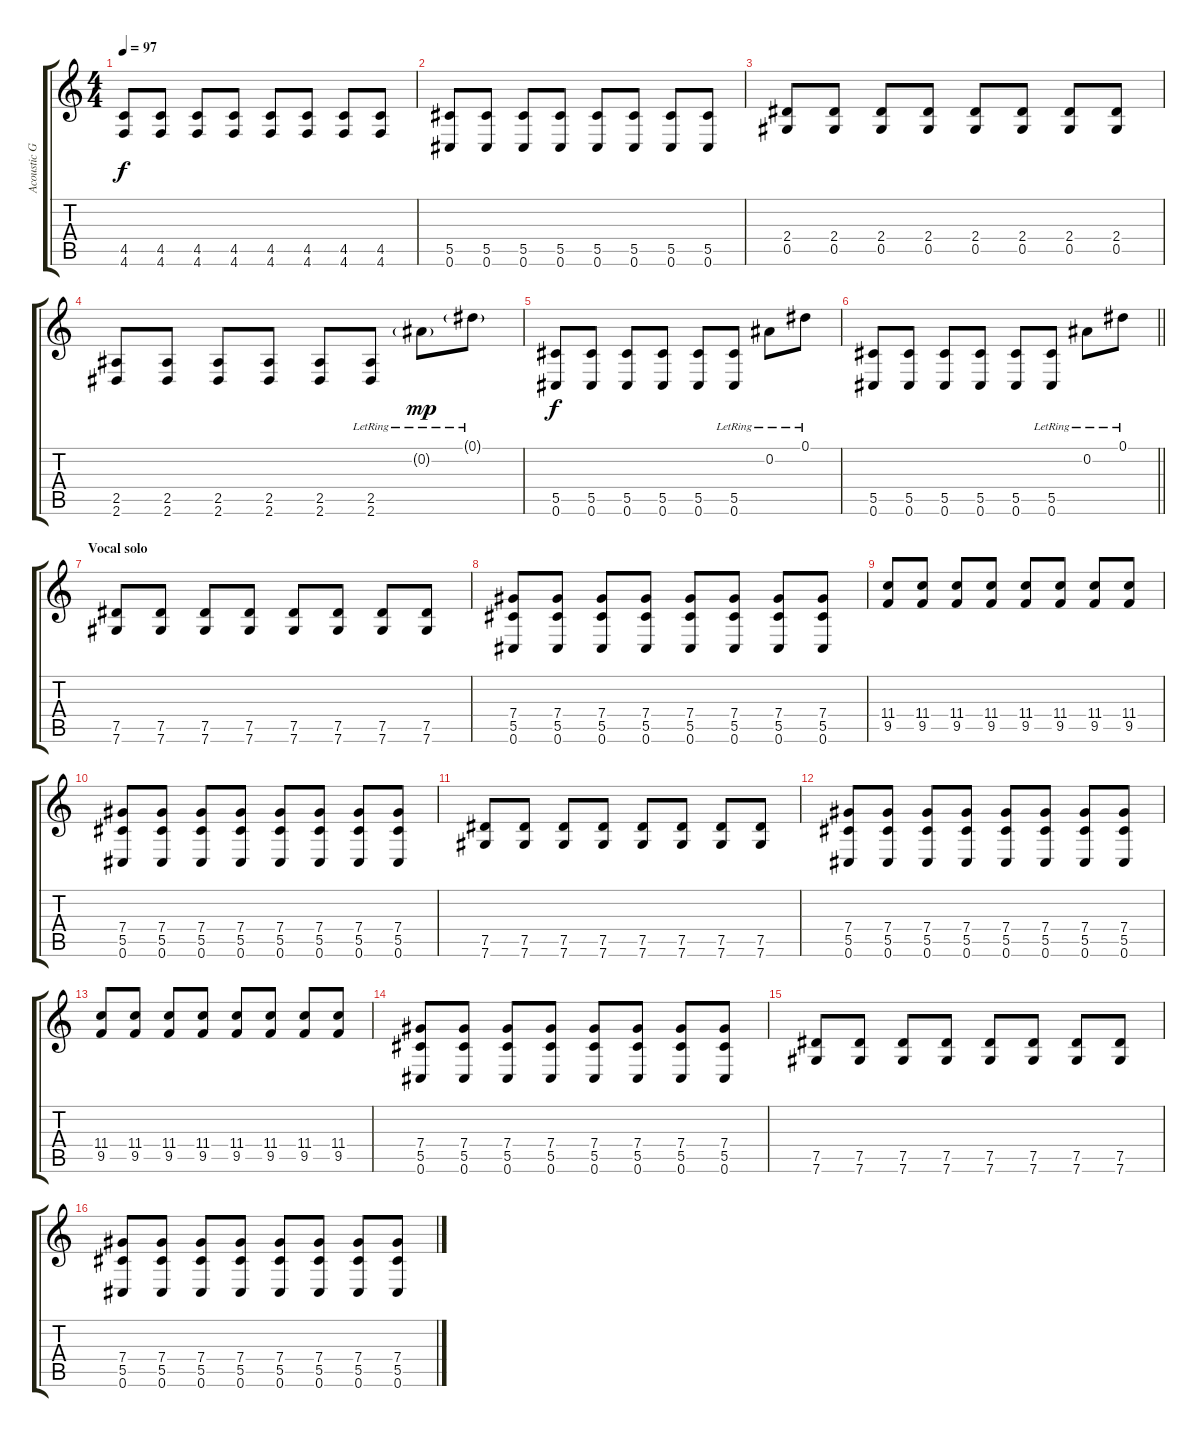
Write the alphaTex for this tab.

\track ("Acoustic Guitar" "Acoustic G") {instrument acousticguitarsteel}
\staff {score tabs}
\tuning (Eb4 Bb3 Gb3 Db3 Ab2 Db2) {hide}
\ts (4 4)
\tempo 97
\clef g2
\ks c
(4.5 4.6).8{dy f} (4.5 4.6).8 (4.5 4.6).8 (4.5 4.6).8 (4.5 4.6).8 (4.5 4.6).8 (4.5 4.6).8 (4.5 4.6).8 |
(5.5 0.6).8 (5.5 0.6).8 (5.5 0.6).8 (5.5 0.6).8 (5.5 0.6).8 (5.5 0.6).8 (5.5 0.6).8 (5.5 0.6).8 |
(2.4 0.5).8 (2.4 0.5).8 (2.4 0.5).8 (2.4 0.5).8 (2.4 0.5).8 (2.4 0.5).8 (2.4 0.5).8 (2.4 0.5).8 |
(2.5 2.6).8 (2.5 2.6).8 (2.5 2.6).8 (2.5 2.6).8 (2.5 2.6).8 (2.5{lr} 2.6{lr}).8 0.2{g lr}.8{dy mp} 0.1{g lr}.8 |
(5.5 0.6).8{dy f} (5.5 0.6).8 (5.5 0.6).8 (5.5 0.6).8 (5.5 0.6).8 (5.5{lr} 0.6{lr}).8 0.2{lr}.8 0.1{lr}.8 |
\barLineRight lightlight
(5.5 0.6).8 (5.5 0.6).8 (5.5 0.6).8 (5.5 0.6).8 (5.5 0.6).8 (5.5{lr} 0.6{lr}).8 0.2{lr}.8 0.1{lr}.8 |
\section ("" "Vocal solo")
(7.5 7.6).8 (7.5 7.6).8 (7.5 7.6).8 (7.5 7.6).8 (7.5 7.6).8 (7.5 7.6).8 (7.5 7.6).8 (7.5 7.6).8 |
(7.4 5.5 0.6).8 (7.4 5.5 0.6).8 (7.4 5.5 0.6).8 (7.4 5.5 0.6).8 (7.4 5.5 0.6).8 (7.4 5.5 0.6).8 (7.4 5.5 0.6).8 (7.4 5.5 0.6).8 |
(11.4 9.5).8 (11.4 9.5).8 (11.4 9.5).8 (11.4 9.5).8 (11.4 9.5).8 (11.4 9.5).8 (11.4 9.5).8 (11.4 9.5).8 |
(7.4 5.5 0.6).8 (7.4 5.5 0.6).8 (7.4 5.5 0.6).8 (7.4 5.5 0.6).8 (7.4 5.5 0.6).8 (7.4 5.5 0.6).8 (7.4 5.5 0.6).8 (7.4 5.5 0.6).8 |
(7.5 7.6).8 (7.5 7.6).8 (7.5 7.6).8 (7.5 7.6).8 (7.5 7.6).8 (7.5 7.6).8 (7.5 7.6).8 (7.5 7.6).8 |
(7.4 5.5 0.6).8 (7.4 5.5 0.6).8 (7.4 5.5 0.6).8 (7.4 5.5 0.6).8 (7.4 5.5 0.6).8 (7.4 5.5 0.6).8 (7.4 5.5 0.6).8 (7.4 5.5 0.6).8 |
(11.4 9.5).8 (11.4 9.5).8 (11.4 9.5).8 (11.4 9.5).8 (11.4 9.5).8 (11.4 9.5).8 (11.4 9.5).8 (11.4 9.5).8 |
(7.4 5.5 0.6).8 (7.4 5.5 0.6).8 (7.4 5.5 0.6).8 (7.4 5.5 0.6).8 (7.4 5.5 0.6).8 (7.4 5.5 0.6).8 (7.4 5.5 0.6).8 (7.4 5.5 0.6).8 |
(7.5 7.6).8 (7.5 7.6).8 (7.5 7.6).8 (7.5 7.6).8 (7.5 7.6).8 (7.5 7.6).8 (7.5 7.6).8 (7.5 7.6).8 |
(7.4 5.5 0.6).8 (7.4 5.5 0.6).8 (7.4 5.5 0.6).8 (7.4 5.5 0.6).8 (7.4 5.5 0.6).8 (7.4 5.5 0.6).8 (7.4 5.5 0.6).8 (7.4 5.5 0.6).8
